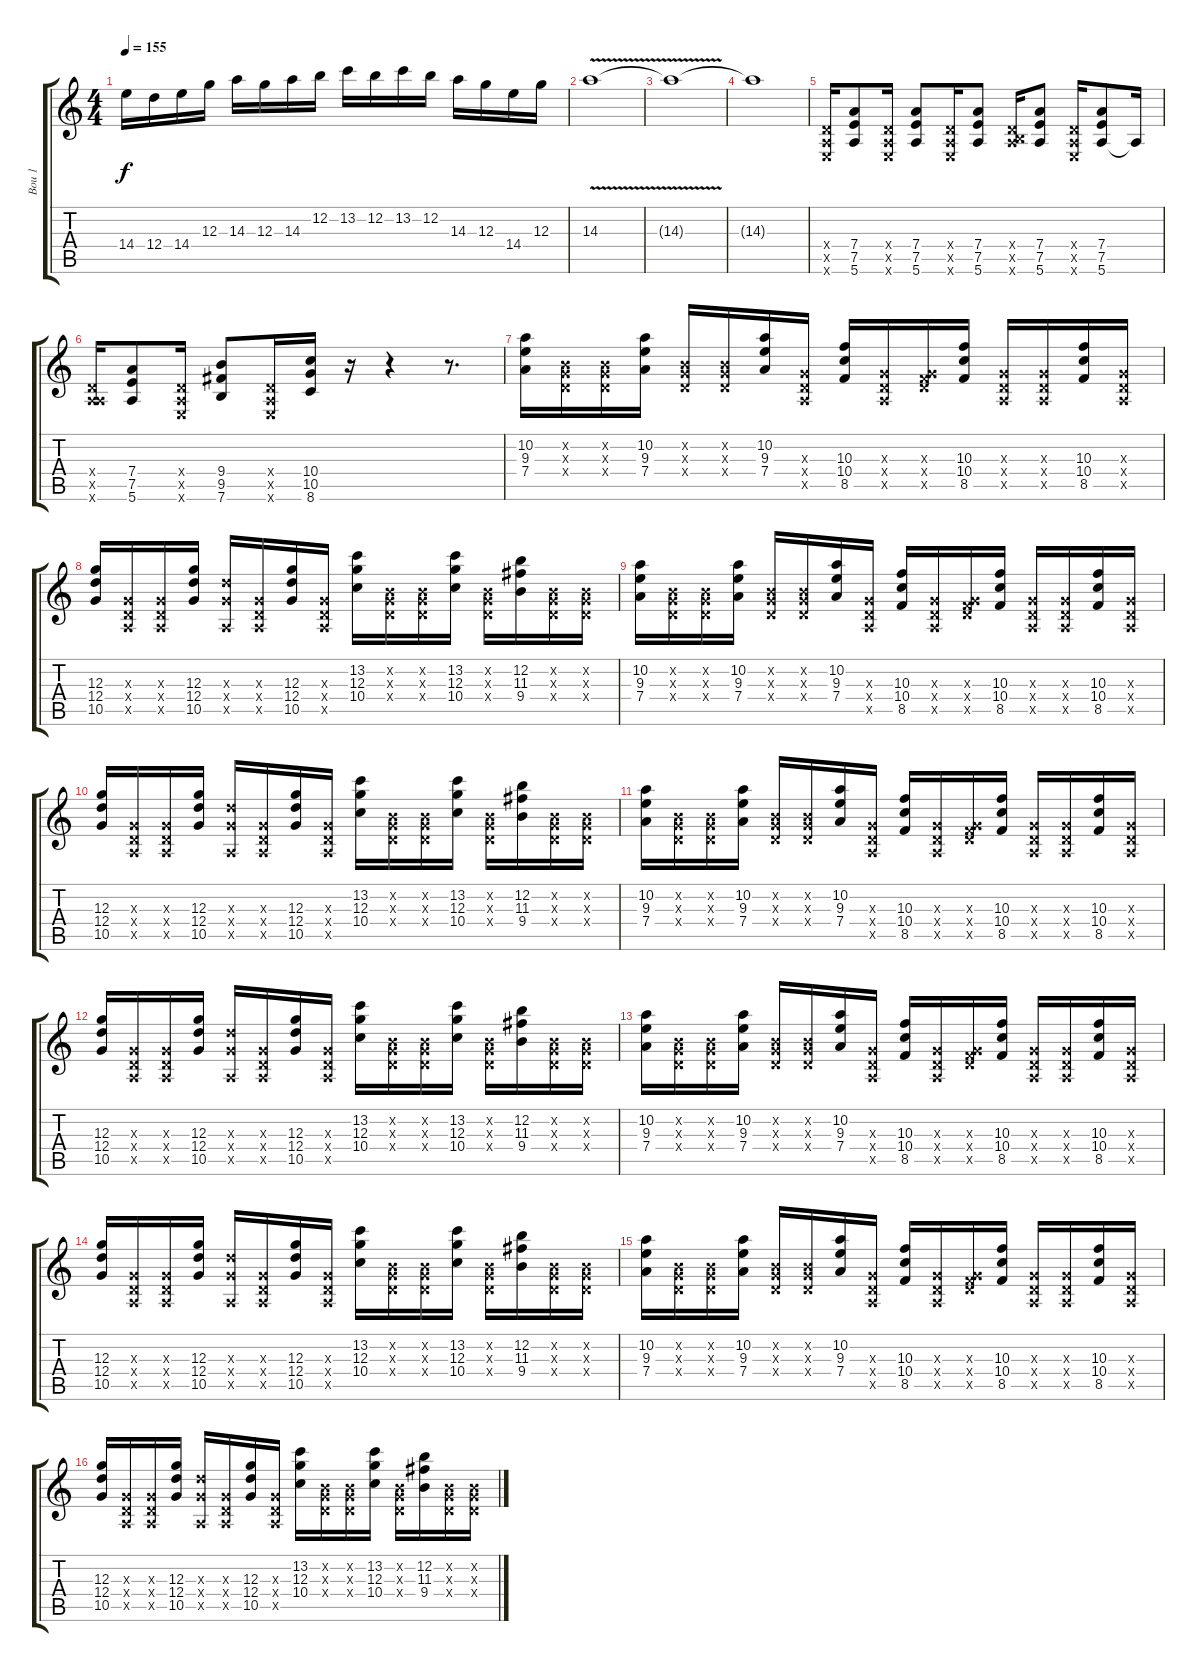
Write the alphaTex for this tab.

\track ("Bou 1" "Bou 1") {instrument distortionguitar}
\staff {score tabs}
\tuning (E4 B3 G3 D3 A2 E2) {hide}
\ts (4 4)
\tempo 155
\clef g2
\ks c
14.4.16{dy f} 12.4.16 14.4.16 12.3.16 14.3.16 12.3.16 14.3.16 12.2.16 13.2.16 12.2.16 13.2.16 12.2.16 14.3.16 12.3.16 14.4.16 12.3.16 |
14.3{v}.1 |
14.3{t}.1 |
14.3{t}.1 |
(0.4{x} 0.5{x} 0.6{x}).16 (7.4 7.5 5.6).8 (0.4{x} 0.5{x} 0.6{x}).16 (7.4 7.5 5.6).8 (0.4{x} 0.5{x} 0.6{x}).16 (7.4 7.5 5.6).8 (0.4{x} 0.5{x} 7.6{x}).16 (7.4 7.5 5.6).8 (0.4{x} 0.5{x} 0.6{x}).16 (7.4 7.5 5.6).8 5.6{t}.16 |
(0.4{x} 0.5{x} 5.6{x}).16 (7.4 7.5 5.6).8 (0.4{x} 0.5{x} 0.6{x}).16 (9.4 9.5 7.6).8 (0.4{x} 0.5{x} 0.6{x}).16 (10.4 10.5 8.6).16 r.16 r.4 r.8{d} |
(10.2 9.3 7.4).16 (0.2{x} 0.3{x} 0.4{x}).16 (0.2{x} 0.3{x} 0.4{x}).16 (10.2 9.3 7.4).16 (0.2{x} 0.3{x} 0.4{x}).16 (0.2{x} 0.3{x} 0.4{x}).16 (10.2 9.3 7.4).16 (0.3{x} 0.4{x} 0.5{x}).16 (10.3 10.4 8.5).16 (0.3{x} 0.4{x} 0.5{x}).16 (0.3{x} 0.4{x} 8.5{x}).16 (10.3 10.4 8.5).16 (0.3{x} 0.4{x} 0.5{x}).16 (0.3{x} 0.4{x} 0.5{x}).16 (10.3 10.4 8.5).16 (0.3{x} 0.4{x} 0.5{x}).16 |
(12.3 12.4 10.5).16 (0.3{x} 0.4{x} 0.5{x}).16 (0.3{x} 0.4{x} 0.5{x}).16 (12.3 12.4 10.5).16 (0.3{x} 12.4{x} 0.5{x}).16 (0.3{x} 0.4{x} 0.5{x}).16 (12.3 12.4 10.5).16 (0.3{x} 0.4{x} 0.5{x}).16 (13.2 12.3 10.4).16 (0.2{x} 0.3{x} 0.4{x}).16 (0.2{x} 0.3{x} 0.4{x}).16 (13.2 12.3 10.4).16 (0.2{x} 0.3{x} 0.4{x}).16 (12.2 11.3 9.4).16 (0.2{x} 0.3{x} 0.4{x}).16 (0.2{x} 0.3{x} 0.4{x}).16 |
(10.2 9.3 7.4).16 (0.2{x} 0.3{x} 0.4{x}).16 (0.2{x} 0.3{x} 0.4{x}).16 (10.2 9.3 7.4).16 (0.2{x} 0.3{x} 0.4{x}).16 (0.2{x} 0.3{x} 0.4{x}).16 (10.2 9.3 7.4).16 (0.3{x} 0.4{x} 0.5{x}).16 (10.3 10.4 8.5).16 (0.3{x} 0.4{x} 0.5{x}).16 (0.3{x} 0.4{x} 8.5{x}).16 (10.3 10.4 8.5).16 (0.3{x} 0.4{x} 0.5{x}).16 (0.3{x} 0.4{x} 0.5{x}).16 (10.3 10.4 8.5).16 (0.3{x} 0.4{x} 0.5{x}).16 |
(12.3 12.4 10.5).16 (0.3{x} 0.4{x} 0.5{x}).16 (0.3{x} 0.4{x} 0.5{x}).16 (12.3 12.4 10.5).16 (0.3{x} 12.4{x} 0.5{x}).16 (0.3{x} 0.4{x} 0.5{x}).16 (12.3 12.4 10.5).16 (0.3{x} 0.4{x} 0.5{x}).16 (13.2 12.3 10.4).16 (0.2{x} 0.3{x} 0.4{x}).16 (0.2{x} 0.3{x} 0.4{x}).16 (13.2 12.3 10.4).16 (0.2{x} 0.3{x} 0.4{x}).16 (12.2 11.3 9.4).16 (0.2{x} 0.3{x} 0.4{x}).16 (0.2{x} 0.3{x} 0.4{x}).16 |
(10.2 9.3 7.4).16 (0.2{x} 0.3{x} 0.4{x}).16 (0.2{x} 0.3{x} 0.4{x}).16 (10.2 9.3 7.4).16 (0.2{x} 0.3{x} 0.4{x}).16 (0.2{x} 0.3{x} 0.4{x}).16 (10.2 9.3 7.4).16 (0.3{x} 0.4{x} 0.5{x}).16 (10.3 10.4 8.5).16 (0.3{x} 0.4{x} 0.5{x}).16 (0.3{x} 0.4{x} 8.5{x}).16 (10.3 10.4 8.5).16 (0.3{x} 0.4{x} 0.5{x}).16 (0.3{x} 0.4{x} 0.5{x}).16 (10.3 10.4 8.5).16 (0.3{x} 0.4{x} 0.5{x}).16 |
(12.3 12.4 10.5).16 (0.3{x} 0.4{x} 0.5{x}).16 (0.3{x} 0.4{x} 0.5{x}).16 (12.3 12.4 10.5).16 (0.3{x} 12.4{x} 0.5{x}).16 (0.3{x} 0.4{x} 0.5{x}).16 (12.3 12.4 10.5).16 (0.3{x} 0.4{x} 0.5{x}).16 (13.2 12.3 10.4).16 (0.2{x} 0.3{x} 0.4{x}).16 (0.2{x} 0.3{x} 0.4{x}).16 (13.2 12.3 10.4).16 (0.2{x} 0.3{x} 0.4{x}).16 (12.2 11.3 9.4).16 (0.2{x} 0.3{x} 0.4{x}).16 (0.2{x} 0.3{x} 0.4{x}).16 |
(10.2 9.3 7.4).16 (0.2{x} 0.3{x} 0.4{x}).16 (0.2{x} 0.3{x} 0.4{x}).16 (10.2 9.3 7.4).16 (0.2{x} 0.3{x} 0.4{x}).16 (0.2{x} 0.3{x} 0.4{x}).16 (10.2 9.3 7.4).16 (0.3{x} 0.4{x} 0.5{x}).16 (10.3 10.4 8.5).16 (0.3{x} 0.4{x} 0.5{x}).16 (0.3{x} 0.4{x} 8.5{x}).16 (10.3 10.4 8.5).16 (0.3{x} 0.4{x} 0.5{x}).16 (0.3{x} 0.4{x} 0.5{x}).16 (10.3 10.4 8.5).16 (0.3{x} 0.4{x} 0.5{x}).16 |
(12.3 12.4 10.5).16 (0.3{x} 0.4{x} 0.5{x}).16 (0.3{x} 0.4{x} 0.5{x}).16 (12.3 12.4 10.5).16 (0.3{x} 12.4{x} 0.5{x}).16 (0.3{x} 0.4{x} 0.5{x}).16 (12.3 12.4 10.5).16 (0.3{x} 0.4{x} 0.5{x}).16 (13.2 12.3 10.4).16 (0.2{x} 0.3{x} 0.4{x}).16 (0.2{x} 0.3{x} 0.4{x}).16 (13.2 12.3 10.4).16 (0.2{x} 0.3{x} 0.4{x}).16 (12.2 11.3 9.4).16 (0.2{x} 0.3{x} 0.4{x}).16 (0.2{x} 0.3{x} 0.4{x}).16 |
(10.2 9.3 7.4).16 (0.2{x} 0.3{x} 0.4{x}).16 (0.2{x} 0.3{x} 0.4{x}).16 (10.2 9.3 7.4).16 (0.2{x} 0.3{x} 0.4{x}).16 (0.2{x} 0.3{x} 0.4{x}).16 (10.2 9.3 7.4).16 (0.3{x} 0.4{x} 0.5{x}).16 (10.3 10.4 8.5).16 (0.3{x} 0.4{x} 0.5{x}).16 (0.3{x} 0.4{x} 8.5{x}).16 (10.3 10.4 8.5).16 (0.3{x} 0.4{x} 0.5{x}).16 (0.3{x} 0.4{x} 0.5{x}).16 (10.3 10.4 8.5).16 (0.3{x} 0.4{x} 0.5{x}).16 |
(12.3 12.4 10.5).16 (0.3{x} 0.4{x} 0.5{x}).16 (0.3{x} 0.4{x} 0.5{x}).16 (12.3 12.4 10.5).16 (0.3{x} 12.4{x} 0.5{x}).16 (0.3{x} 0.4{x} 0.5{x}).16 (12.3 12.4 10.5).16 (0.3{x} 0.4{x} 0.5{x}).16 (13.2 12.3 10.4).16 (0.2{x} 0.3{x} 0.4{x}).16 (0.2{x} 0.3{x} 0.4{x}).16 (13.2 12.3 10.4).16 (0.2{x} 0.3{x} 0.4{x}).16 (12.2 11.3 9.4).16 (0.2{x} 0.3{x} 0.4{x}).16 (0.2{x} 0.3{x} 0.4{x}).16
